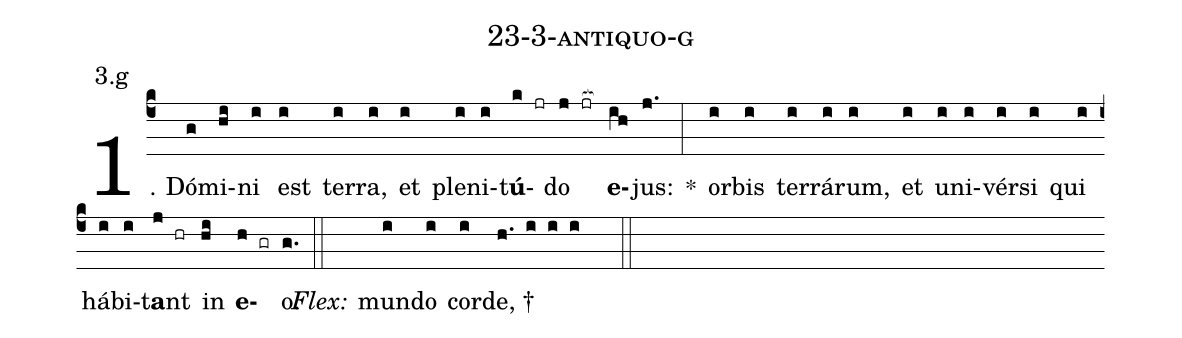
name: 23-3-antiquo-g;
annotation: 3.g;
%%
(c4)1. Dó(g)mi(hi)ni(i) est(i) ter(i)ra,(i) et(i) ple(i)ni(i)t<b>ú</b>(k jr)do(j jr[ocb:1{]) <b>e</b>(ih[ocb:0}])jus:(j.) *(:) or(i)bis(i) ter(i)rá(i)rum,(i) et(i) u(i)ni(i)vér(i)si(i) qui(i) há(i)bi(i)t<b>a</b>nt(j hr) in(hi) <b>e</b>(h gr)o.(g.) (::)
<i>Flex:</i>()  mun(i)do(i) cor(i)de, †(h. i i i  ::)
